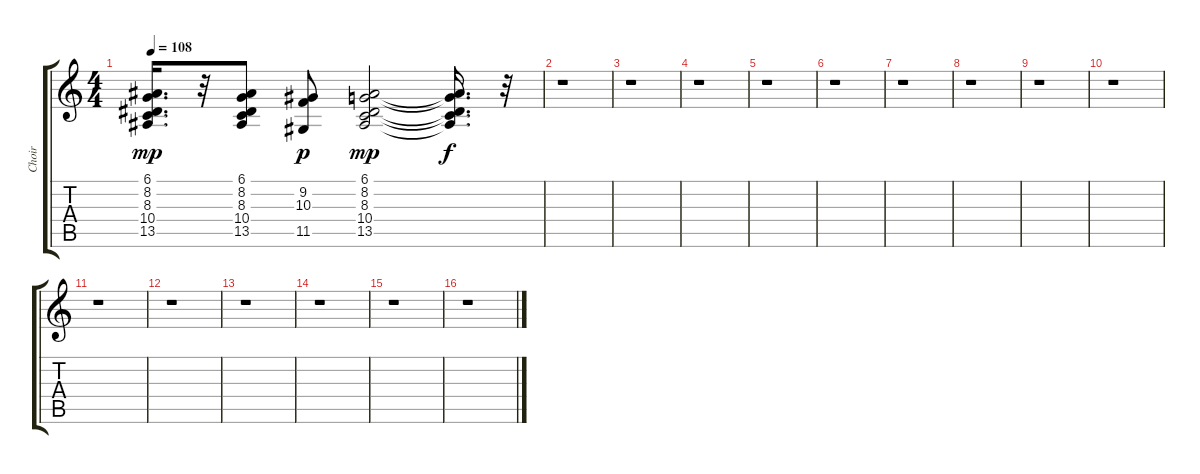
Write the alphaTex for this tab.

\track ("Choir" "Choir") {instrument choiraahs}
\staff {score tabs}
\tuning (E4 B3 G3 D3 A2 E2) {hide}
\ts (4 4)
\tempo 108
\clef g2
\ks c
(6.1 8.2 8.3 10.4 13.5).16{d dy mp} r.32 (6.1 8.2 8.3 10.4 13.5).8 (9.2 10.3 11.5).8{dy p} (6.1 8.2 8.3 10.4 13.5).2{dy mp} (6.1{t} 8.2{t} 8.3{t} 10.4{t} 13.5{t}).16{d dy f} r.32 |
r.1 |
r.1 |
r.1 |
r.1 |
r.1 |
r.1 |
r.1 |
r.1 |
r.1 |
r.1 |
r.1 |
r.1 |
r.1 |
r.1 |
r.1
